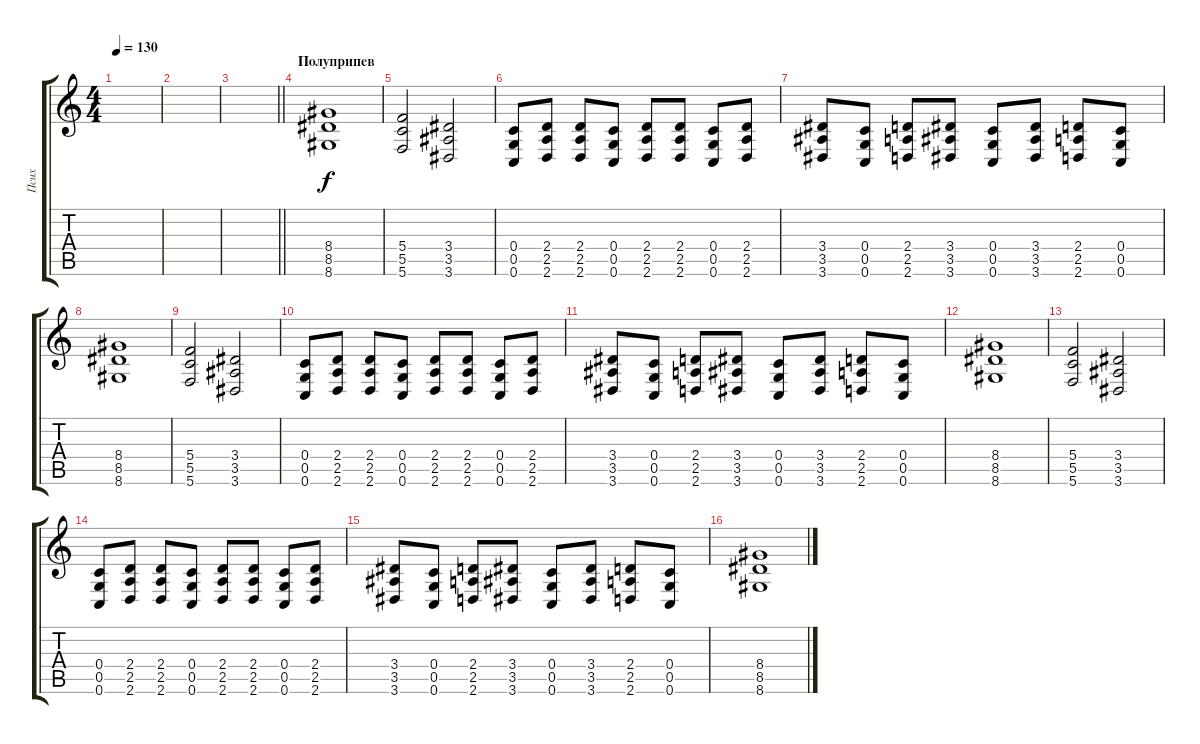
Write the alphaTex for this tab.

\track ("Псих" "Псих") {instrument distortionguitar}
\staff {score tabs}
\tuning (D4 A3 F3 C3 G2 C2) {hide}
\ts (4 4)
\tempo 130
\clef g2
\ks c
|
|
\barLineRight lightlight
|
\section ("" "Полуприпев")
(8.4 8.5 8.6).1 |
(5.4 5.5 5.6).2 (3.4 3.5 3.6).2 |
(0.4 0.5 0.6).8 (2.4 2.5 2.6).8 (2.4 2.5 2.6).8 (0.4 0.5 0.6).8 (2.4 2.5 2.6).8 (2.4 2.5 2.6).8 (0.4 0.5 0.6).8 (2.4 2.5 2.6).8 |
(3.4 3.5 3.6).8 (0.4 0.5 0.6).8 (2.4 2.5 2.6).8 (3.4 3.5 3.6).8 (0.4 0.5 0.6).8 (3.4 3.5 3.6).8 (2.4 2.5 2.6).8 (0.4 0.5 0.6).8 |
(8.4 8.5 8.6).1 |
(5.4 5.5 5.6).2 (3.4 3.5 3.6).2 |
(0.4 0.5 0.6).8 (2.4 2.5 2.6).8 (2.4 2.5 2.6).8 (0.4 0.5 0.6).8 (2.4 2.5 2.6).8 (2.4 2.5 2.6).8 (0.4 0.5 0.6).8 (2.4 2.5 2.6).8 |
(3.4 3.5 3.6).8 (0.4 0.5 0.6).8 (2.4 2.5 2.6).8 (3.4 3.5 3.6).8 (0.4 0.5 0.6).8 (3.4 3.5 3.6).8 (2.4 2.5 2.6).8 (0.4 0.5 0.6).8 |
(8.4 8.5 8.6).1 |
(5.4 5.5 5.6).2 (3.4 3.5 3.6).2 |
(0.4 0.5 0.6).8 (2.4 2.5 2.6).8 (2.4 2.5 2.6).8 (0.4 0.5 0.6).8 (2.4 2.5 2.6).8 (2.4 2.5 2.6).8 (0.4 0.5 0.6).8 (2.4 2.5 2.6).8 |
(3.4 3.5 3.6).8 (0.4 0.5 0.6).8 (2.4 2.5 2.6).8 (3.4 3.5 3.6).8 (0.4 0.5 0.6).8 (3.4 3.5 3.6).8 (2.4 2.5 2.6).8 (0.4 0.5 0.6).8 |
(8.4 8.5 8.6).1
